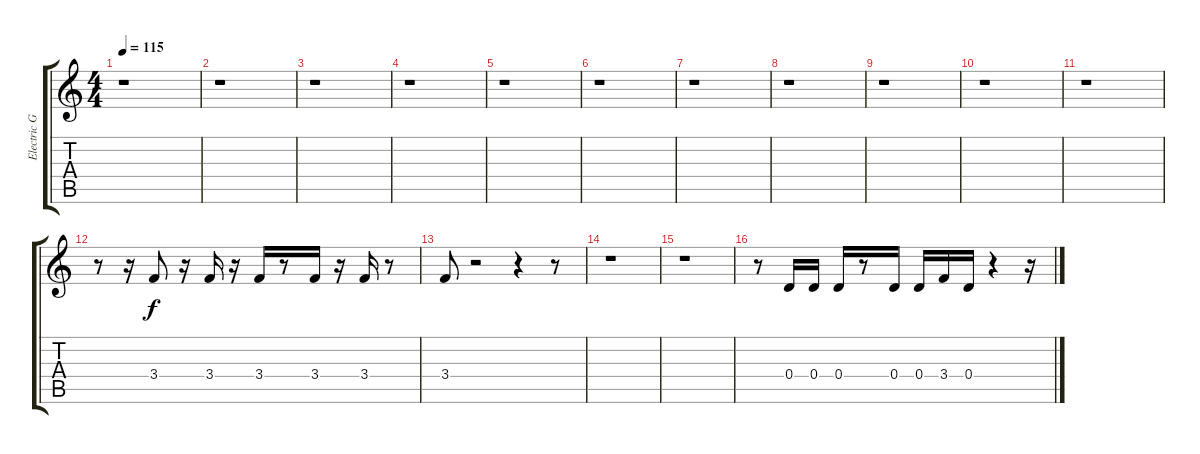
\track ("Electric Guitar" "Electric G") {instrument electricguitarclean}
\staff {score tabs}
\tuning (E4 B3 G3 D3 A2 E2) {hide}
\ts (4 4)
\tempo 115
\clef g2
\ks c
r.1{dy f} |
r.1 |
r.1 |
r.1 |
r.1 |
r.1 |
r.1 |
r.1 |
r.1 |
r.1 |
r.1 |
r.8 r.16 3.4.8 r.16 3.4.16 r.16 3.4.16 r.8 3.4.16 r.16 3.4.16 r.8 |
3.4.8 r.2 r.4 r.8 |
r.1 |
r.1 |
r.8 0.4.16 0.4.16 0.4.16 r.8 0.4.16 0.4.16 3.4.16 0.4.16 r.4 r.16
